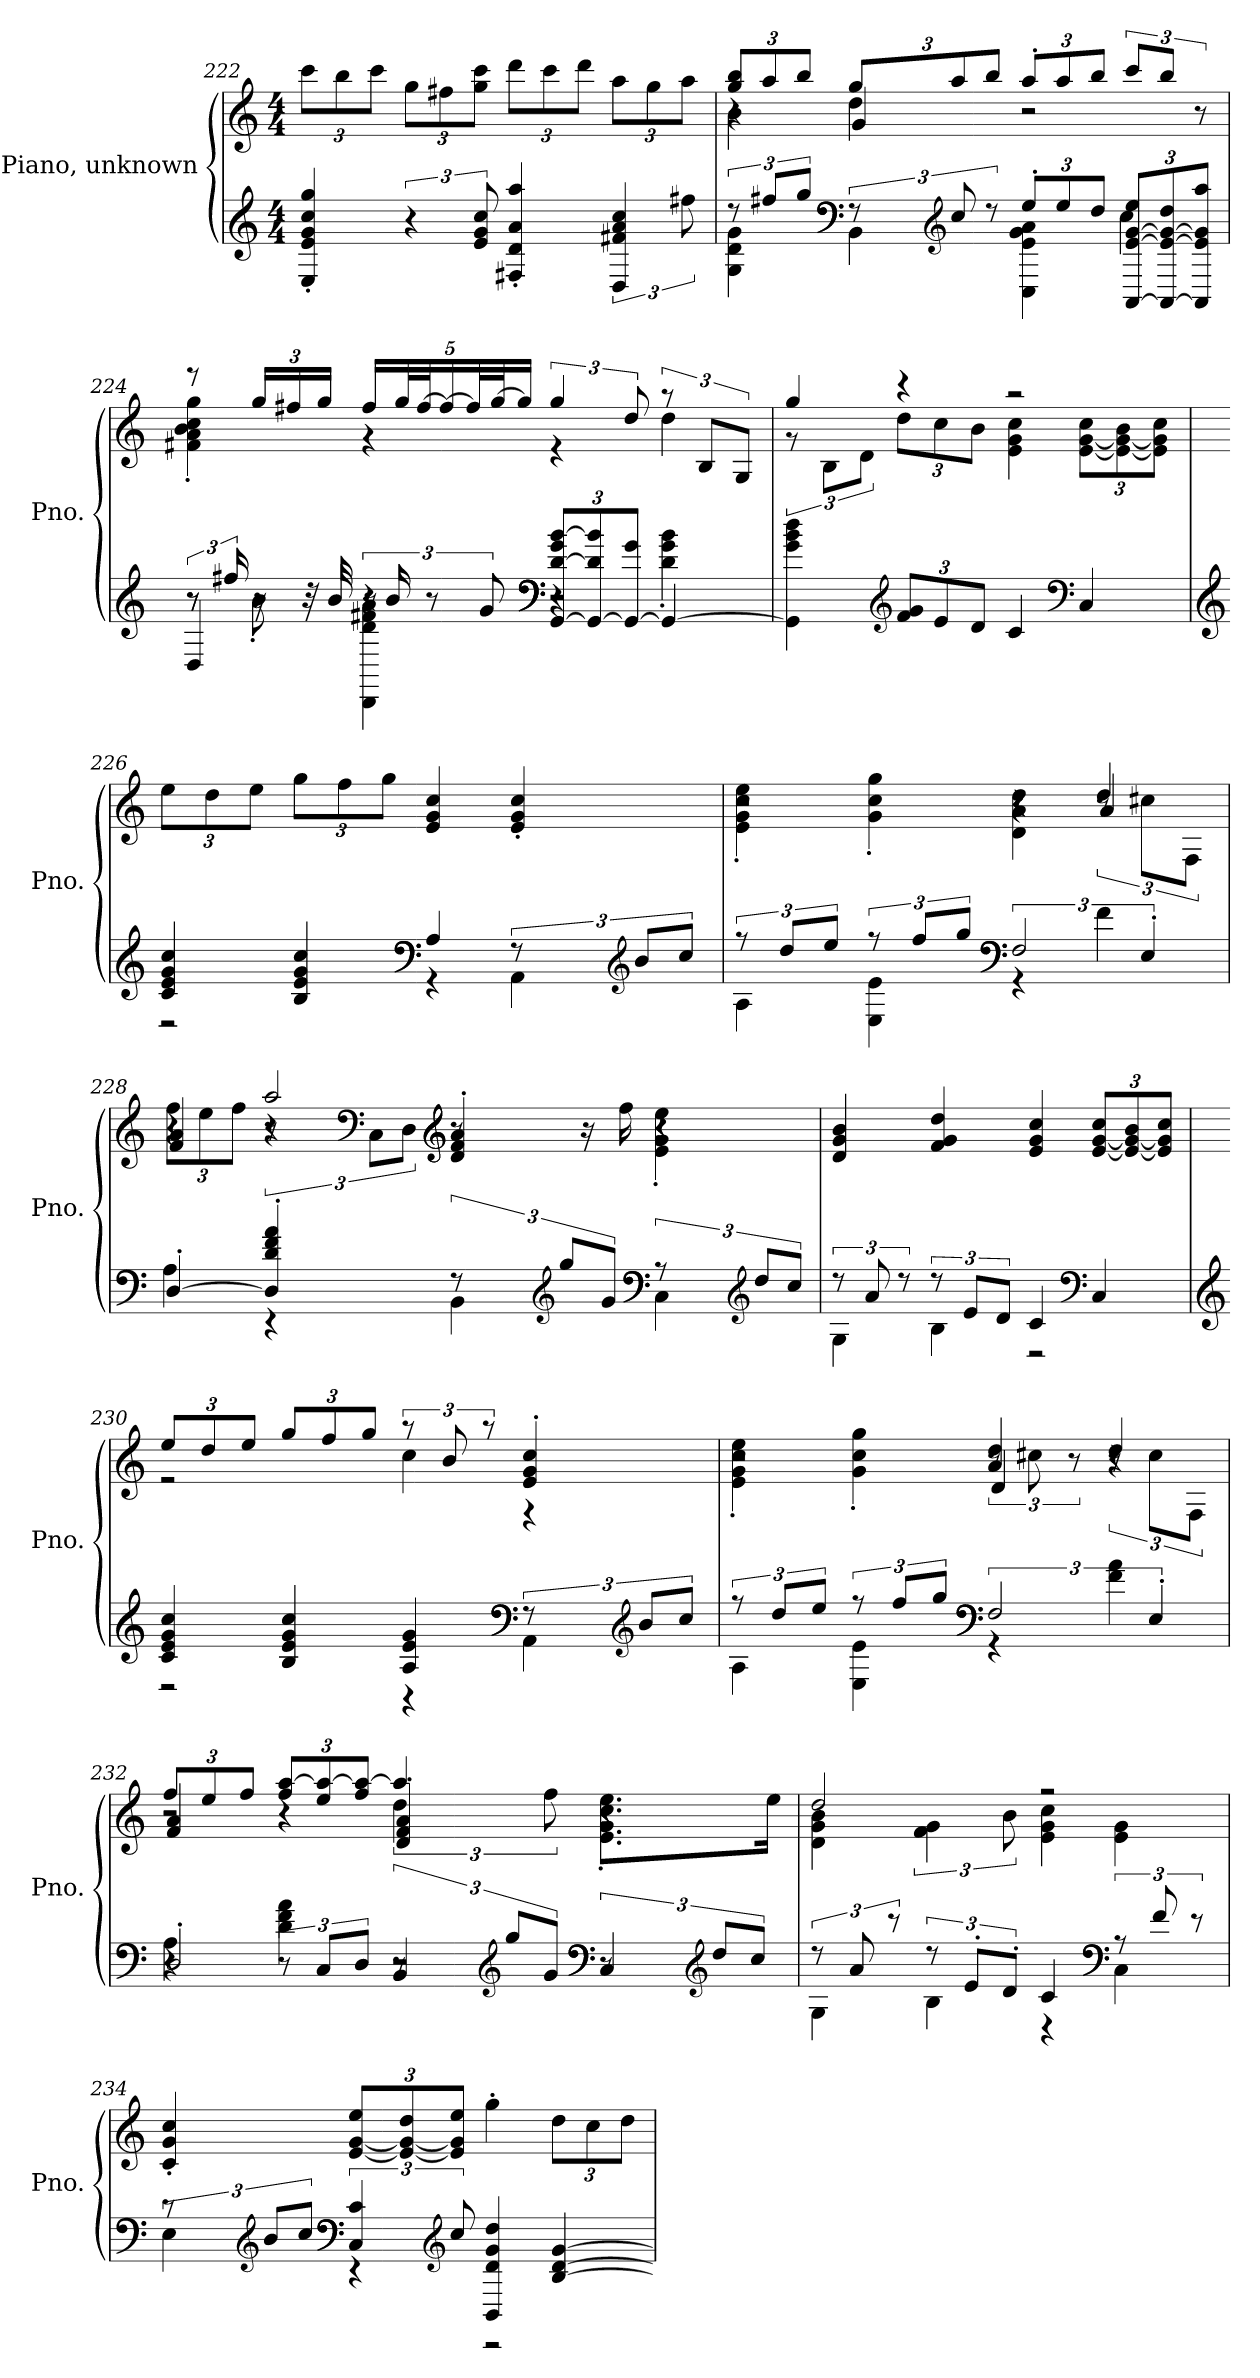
**kern	**kern
*part1	*part1
*staff2	*staff1
*I"Piano, unknown	*
*I'Pno.	*
*clefG2	*clefG2
*k[]	*k[]
*M4/4	*M4/4
*	*Xbrackettup
=222	=222
4E/' 4e/' 4g/' 4cc/' 4gg/'	12ccc\L
.	12bb\
.	12ccc\J
6r	12gg\L
.	12ff#X\
12e/ 12g/ 12cc/	12gg\ 12ccc\J
4F#X/' 4d/' 4a/' 4aa/'	12ddd\L
.	12ccc\
.	12ddd\J
6D/ 6f#X/ 6a/ 6cc/	12aa\L
.	12gg\
12ff#X\	12aa\J
!!LO:PB:g=z
=223	=223
*^	*^
*	*	*	*^
12r	4G\ 4d\ 4g\	12gg/ 12bb/L	4b\	4r
12ff#X/L	.	12aa/	.	.
12gg/J	.	12bb/J	.	.
*clefF4	*	*	*	*
12r	4BB\	12gg/L	4dd\	4g/
*clefG2	*	*	*	*
12cc/	.	12aa/	.	.
12r	.	12bb/J	.	.
*Xbrackettup	*	*	*	*
12ee'/L	4C\ 4e\ 4g\ 4a\	12aa'/L	2r	2r
12ee/	.	12aa/	.	.
12dd/J	.	12bb/J	.	.
*	*	*brackettup	*	*
[12AA/ [12e/ [12g/ 12ee/L	4cc\	12ccc/L	.	.
12AA/_ 12e/_ 12g/_ 12dd/	.	12bb/J	.	.
12AA/] 12e/] 12g/] 12aa/J	.	12r	.	.
*v	*v	*	*	*
*	*v	*v	*v
!!LO:LB:g=z
=224	=224
*brackettup	*
*^	*^
*	*^	*	*
12r	8r	4D/	8r	4f#X\' 4a\' 4b\' 4cc\' 4gg\'
24ff#X/	.	.	.	.
*	*	*	*Xbrackettup	*
16r	8b'\	.	24gg/LL	.
.	.	.	24ff#X/	.
32r	.	.	.	.
.	.	.	24gg/JJ	.
32b/	.	.	.	.
24r	4DD\ 4d\ 4f#X\ 4a\	4r	20ff#/LL	4r
24b/	.	.	.	.
.	.	.	40gg/L	.
.	.	.	[40ff#/J	.
12r	.	.	.	.
.	.	.	20ff#/_	.
.	.	.	40ff#/L]	.
12g/	.	.	.	.
.	.	.	[40gg/J	.
.	.	.	20gg/JJ]	.
*clefF4	*	*	*	*
*Xbrackettup	*	*	*brackettup	*
[12GG/ [12d/ 12g/ [12b/L	4r	2r	6gg/	4r
12GG/_ 12d/] 12b/]	.	.	.	.
12GG/_ 12g/J	.	.	12dd/	.
4GG/_	4d\' 4g\' 4b\'	.	12r	4dd\
.	.	.	12B/L	.
.	.	.	12G/J	.
*v	*v	*v	*	*
=225	=225	=225
4GG\] 4g\ 4b\ 4dd\	4gg/	12r
.	.	12B\L
.	.	12d\J
*clefG2	*	*
*	*	*Xbrackettup
12f/ 12g/L	4r	12dd\L
12e/	.	12cc\
12d/J	.	12b\J
4c/	2r	4e\ 4g\ 4cc\
*clefF4	*	*
4C/	.	[12e\ [12g\ 12cc\L
.	.	12e\_ 12g\_ 12b\
.	.	12e\] 12g\] 12cc\J
*	*v	*v
!!LO:LB:g=z
=226	=226
*clefG2	*
*^	*
4c/ 4e/ 4g/ 4cc/	2r	12ee\L
.	.	12dd\
.	.	12ee\J
4B/ 4e/ 4g/ 4cc/	.	12gg\L
.	.	12ff\
.	.	12gg\J
*clefF4	*	*
4A/	4r	4e/ 4g/ 4cc/
*brackettup	*	*
12r	4AA\	4e/' 4g/' 4cc/'
*clefG2	*	*
12b/L	.	.
12cc/J	.	.
=227	=227	=227
*	*	*^
*	*	*	*^
12r	4A\	2r	4e\' 4g\' 4cc\' 4ee\'	2r
12dd/L	.	.	.	.
12ee/J	.	.	.	.
12r	4E\ 4e\	.	4g\' 4cc\' 4gg\'	.
12ff/L	.	.	.	.
12gg/J	.	.	.	.
*clefF4	*	*	*	*
3F/	4r	4r	4d\ 4a\ 4dd\	4r
*	*	*	*brackettup	*
.	4f\	4dd/	12r	4a/
6E'/	.	.	12cc#X\L	.
.	.	.	12F\J	.
!!LO:LB:g=z	!!	!!
=228	=228	=228	=228	=228
*	*	*	*Xbrackettup	*
[4D'/	4A\	4r	12ff\L	4f/ 4a/
.	.	.	12ee\	.
.	.	.	12ff\J	.
*	*	*	*brackettup	*
4D/]' 4d/' 4f/' 4a/'	4r	2aa/	12r	4r
*	*	*clefF4	*	*
.	.	.	12C\L	.
.	.	.	12D\J	.
*	*	*clefG2	*	*
12r	4BB\	.	8r	4d/' 4f/' 4a/'
*clefG2	*	*	*	*
12gg/L	.	.	.	.
.	.	.	16r	.
12g/J	.	.	.	.
.	.	.	16ff\	.
*clefF4	*	*	*	*
12r	4C\	4r	4e\' 4g\' 4ee\'	4r
*clefG2	*	*	*	*
12dd/L	.	.	.	.
12cc/J	.	.	.	.
*	*	*v	*v	*v
=229	=229	=229
12r	4G\	4d/ 4g/ 4b/
12a/	.	.
12r	.	.
12r	4B\	4f/ 4g/ 4dd/
12e/L	.	.
12d/J	.	.
4c/	2r	4e/ 4g/ 4cc/
*clefF4	*	*
*	*	*Xbrackettup
4C/	.	[12e/ [12g/ 12cc/L
.	.	12e/_ 12g/_ 12b/
.	.	12e/] 12g/] 12cc/J
!!LO:LB:g=z
=230	=230	=230
*clefG2	*	*
*	*	*^
4c/ 4e/ 4g/ 4cc/	2r	12ee/L	2r
.	.	12dd/	.
.	.	12ee/J	.
4B/ 4e/ 4g/ 4cc/	.	12gg/L	.
.	.	12ff/	.
.	.	12gg/J	.
*	*	*brackettup	*
4A/ 4e/ 4g/	4r	12r	4cc\
.	.	12b/	.
.	.	12r	.
*clefF4	*	*	*
12r	4AA\	4e/' 4g/' 4cc/'	4r
*clefG2	*	*	*
12b/L	.	.	.
12cc/J	.	.	.
=231	=231	=231	=231
*	*	*	*^
12r	4A\	2r	4e\' 4g\' 4cc\' 4ee\'	2r
12dd/L	.	.	.	.
12ee/J	.	.	.	.
12r	4E\ 4e\	.	4g\' 4cc\' 4gg\'	.
12ff/L	.	.	.	.
12gg/J	.	.	.	.
*clefF4	*	*	*	*
3F/	4r	4a/ 4dd/	12r	4d/
.	.	.	12cc#X\	.
.	.	.	12r	.
.	4f\ 4a\	4dd/	12r	4r
6E'/	.	.	12cc#\L	.
.	.	.	12F\J	.
!!LO:LB:g=z	!!	!!
=232	=232	=232	=232	=232
*	*^	*	*	*
*	*	*	*Xbrackettup	*	*
4r	4A\	2D'/	12ff/L	2r	4f/ 4a/
.	.	.	12ee/	.	.
.	.	.	12ff/J	.	.
12r	4d\ 4f\ 4a\	.	12ff/ [12aa/L	.	4r
12C/L	.	.	12ee/ 12aa/_	.	.
12D/J	.	.	12ff/ 12aa/_J	.	.
*	*	*	*	*brackettup	*
12r	2r	4BB/	4aa/]	6dd\	4d/' 4f/' 4a/'
*clefG2	*	*	*	*	*
12gg/L	.	.	.	.	.
12g/J	.	.	.	12ff\	.
*clefF4	*	*	*	*	*
12r	.	4C/	4r	8.e\' 8.g\' 8.cc\' 8.ee\'L	4r
*clefG2	*	*	*	*	*
12dd/L	.	.	.	.	.
12cc/J	.	.	.	.	.
.	.	.	.	16ee\Jk	.
*	*v	*v	*	*	*
*	*	*	*v	*v
=233	=233	=233	=233
12r	4G\	2dd/	4d\ 4g\ 4b\
12a/	.	.	.
12r	.	.	.
12r	4B\	.	6f\ 6g\
12e'/L	.	.	.
12d'/J	.	.	12b\
4c/	4r	2r	4e\ 4g\ 4cc\
*clefF4	*	*	*
12r	4C\	.	4e\ 4g\
12f/	.	.	.
12r	.	.	.
*	*	*v	*v
!!LO:PB:g=z
=234	=234	=234
12r	4E\	4c/' 4g/' 4cc/'
*clefG2	*	*
12b/L	.	.
12cc/J	.	.
*clefF4	*	*
*	*	*Xbrackettup
6C/ 6c/	4r	[12e/ [12g/ 12ee/L
.	.	12e/_ 12g/_ 12dd/
*clefG2	*	*
12cc/	.	12e/] 12g/] 12ee/J
4BB/ 4d/ 4g/ 4dd/	2r	4gg'\
[4B/ [4d/ [4g/	.	12dd\L
.	.	12cc\
.	.	12dd\J
*v	*v	*
=	=
*-	*-
